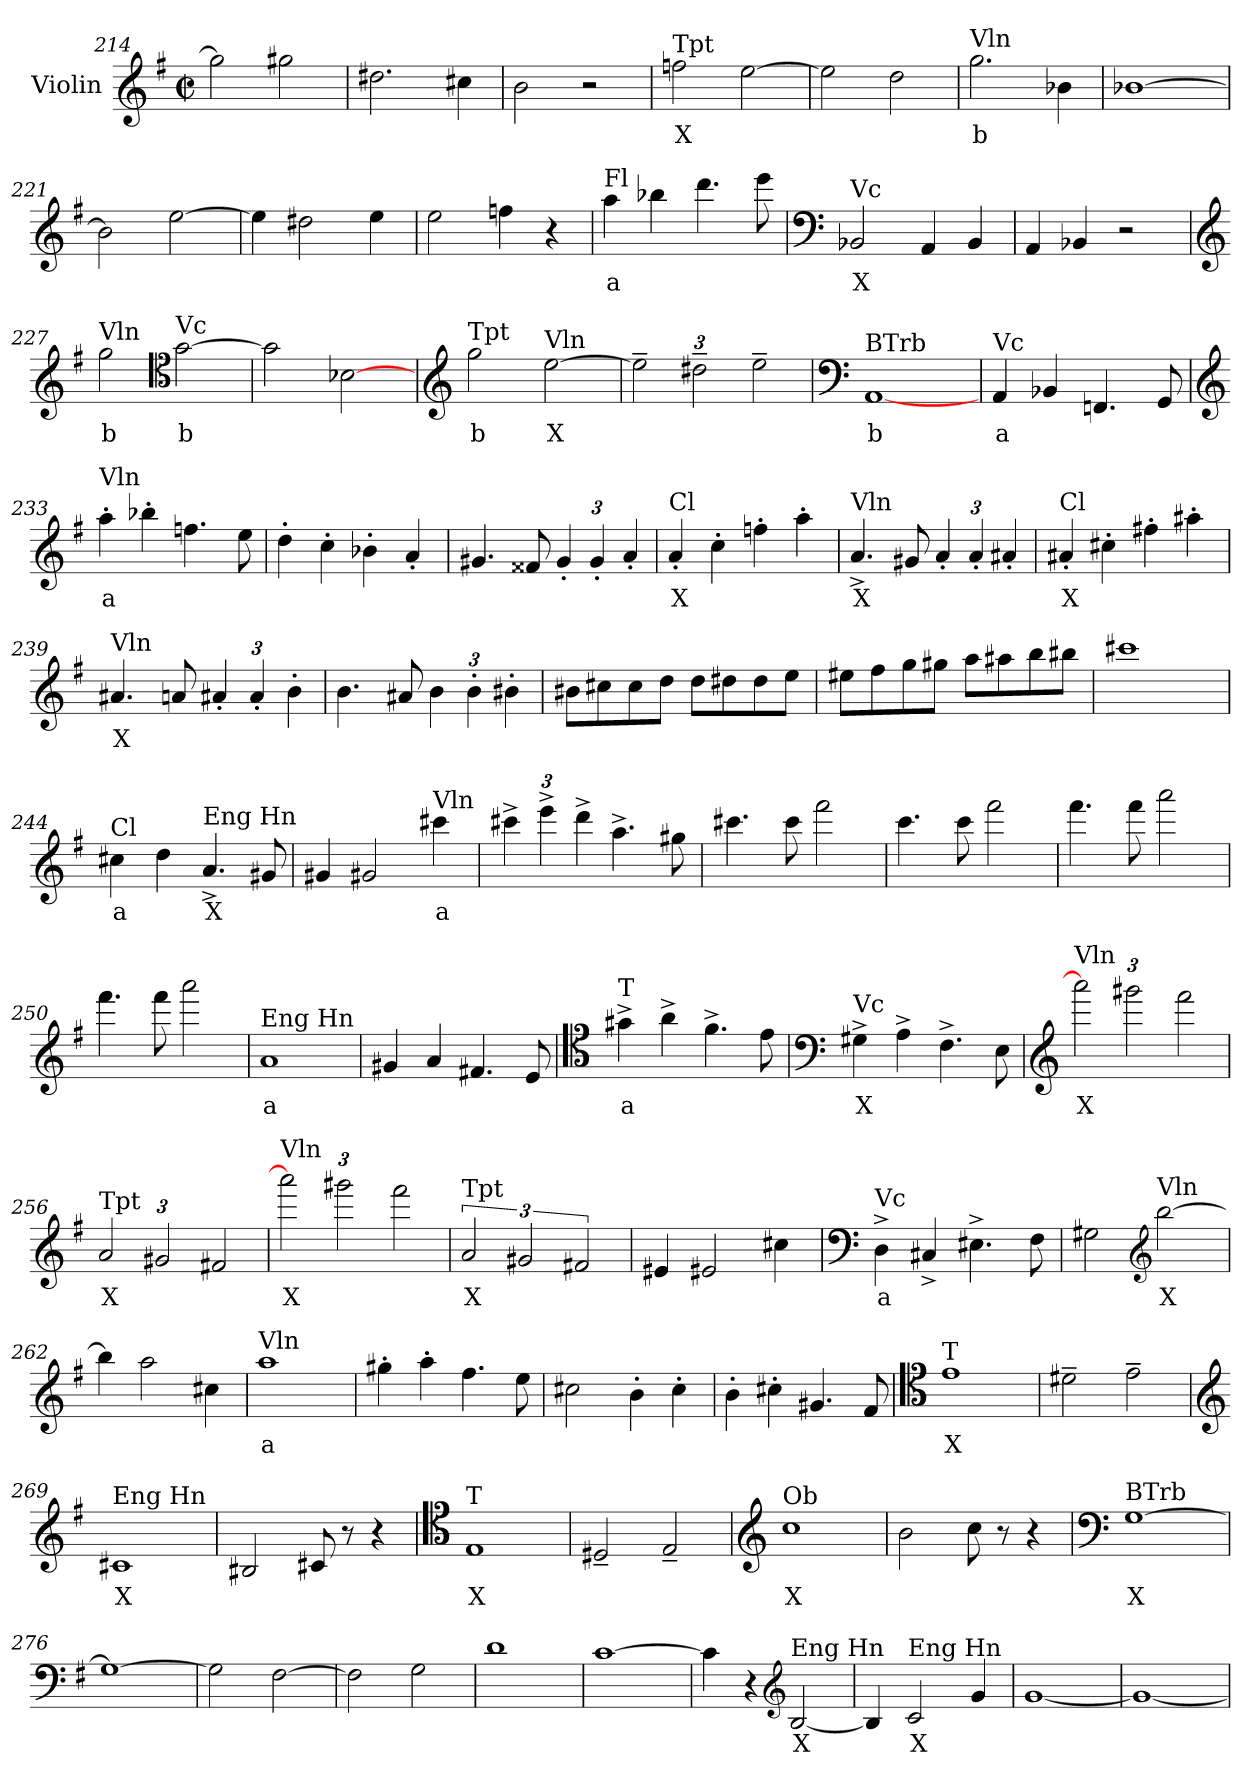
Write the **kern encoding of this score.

**kern	**text
*part1	*part1
*staff1	*staff1
*I"Violin	*
*I'Vln.	*
*clefG2	*
*k[f#]	*
*M2/2	*
*met(c|)	*
=214	=214
2gg]	.
2gg#X	.
=215	=215
2.dd#X	.
4cc#X	.
=216	=216
2b	.
2r	.
=217	=217
!LO:TX:a:t=Tpt	!
!	!LO:LY:color=#FF0000
2ff	X
[2ee	.
=218	=218
2ee]	.
2dd	.
=219	=219
!LO:TX:a:t=Vln	!
!	!LO:LY:color=#FF0000
2.gg	b
4b-X	.
=220	=220
[1b-X	.
=221	=221
2b-]	.
[2ee	.
=222	=222
4ee]	.
2dd#X	.
4ee	.
=223	=223
2ee	.
4ffn	.
4r	.
=224	=224
!LO:TX:a:t=Fl	!
!	!LO:LY:color=#FF0000
4aa	a
4bb-X	.
4.ddd	.
8eee	.
=225	=225
*clefF4	*
!LO:TX:a:t=Vc	!
!	!LO:LY:color=#FF0000
2BB-X	X
4AA	.
4BB-	.
=226	=226
4AA	.
4BB-X	.
2r	.
=227	=227
*clefG2	*
!LO:TX:a:t=Vln	!
!	!LO:LY:color=#FF0000
2gg	b
*clefC4	*
!LO:TX:a:t=Vc	!
!	!LO:LY:color=#FF0000
[2g	b
=228	=228
2g]	.
[2B-X	.
=229	=229
*clefG2	*
!LO:TX:a:t=Tpt	!
!	!LO:LY:color=#FF0000
2gg	b
!LO:TX:a:t=Vln	!
!	!LO:LY:color=#FF0000
[2ee	X
=230	=230
*Xbrackettup	*
3ee~]	.
3dd#X~	.
3ee~	.
=231	=231
*clefF4	*
!LO:TX:a:t=BTrb	!
!	!LO:LY:color=#FF0000
[1AA	b
=232	=232
!LO:TX:a:t=Vc	!
!	!LO:LY:color=#FF0000
4AA	a
4BB-X	.
4.FFn	.
8GG	.
=233	=233
*clefG2	*
!LO:TX:a:t=Vln	!
!	!LO:LY:color=#FF0000
4aa'	a
4bb-X'	.
4.ffn	.
8ee	.
=234	=234
4dd'	.
4cc'	.
4b-X'	.
4a'	.
=235	=235
4.g#X	.
8f##X	.
6g#'	.
6g#'	.
6a'	.
=236	=236
!LO:TX:a:t=Cl	!
!	!LO:LY:color=#FF0000
4a'	X
4cc'	.
4ff'	.
4aa'	.
=237	=237
!LO:TX:a:t=Vln	!
!	!LO:LY:color=#FF0000
4.a^	X
8g#X	.
6a'	.
6a'	.
6a#X'	.
=238	=238
!LO:TX:a:t=Cl	!
!	!LO:LY:color=#FF0000
4a#X'	X
4cc#X'	.
4ff#X'	.
4aa#X'	.
=239	=239
!LO:TX:a:t=Vln	!
!	!LO:LY:color=#FF0000
4.a#X	X
8an	.
6a#X'	.
6a#'	.
6b'	.
=240	=240
4.b	.
8a#X	.
6b	.
6b'<	.
6b#X'<	.
=241	=241
8b#X\L	.
8cc#X\	.
8cc#\	.
8dd\J	.
8dd\L	.
8dd#X\	.
8dd#\	.
8ee\J	.
=242	=242
8ee#X\L	.
8ff#\	.
8gg\	.
8gg#X\J	.
8aa\L	.
8aa#X\	.
8bb\	.
8bb#X\J	.
=243	=243
1ccc#X	.
=244	=244
!LO:TX:a:t=Cl	!
!	!LO:LY:color=#FF0000
4cc#X	a
4dd	.
!LO:TX:a:t=Eng Hn	!
!	!LO:LY:color=#FF0000
4.a^	X
8g#X	.
=245	=245
4g#X	.
2g#X	.
!LO:TX:a:t=Vln	!
!	!LO:LY:color=#FF0000
4ccc#	a
=246	=246
6ccc#X^	.
6eee^	.
6ddd^	.
4.aa^	.
8gg#X	.
=247	=247
4.ccc#X	.
8ccc#	.
2fff#	.
=248	=248
4.ccc	.
8ccc	.
2fff#	.
=249	=249
4.fff#	.
8fff#	.
2aaa	.
=250	=250
4.fff#	.
8fff#	.
2aaa	.
=251	=251
!LO:TX:a:t=Eng Hn	!
!	!LO:LY:color=#FF0000
1a	a
=252	=252
4g#X	.
4a	.
4.f#X	.
8e	.
=253	=253
*clefC4	*
!LO:TX:a:t=T	!
!	!LO:LY:color=#FF0000
4g#X^	a
4a^	.
4.f#^	.
8e	.
=254	=254
*clefF4	*
!LO:TX:a:t=Vc	!
!	!LO:LY:color=#FF0000
4G#X^	X
4A^	.
4.F#^	.
8E	.
=255	=255
*clefG2	*
!LO:TX:a:t=Vln	!
!	!LO:LY:color=#FF0000
3aaa]	X
3ggg#X	.
3fff#	.
=256	=256
!LO:TX:a:t=Tpt	!
!	!LO:LY:color=#FF0000
3a	X
3g#X	.
3f#X	.
=257	=257
!LO:TX:a:t=Vln	!
!	!LO:LY:color=#FF0000
3aaa]	X
3ggg#X	.
3fff#	.
=258	=258
*brackettup	*
!LO:TX:a:t=Tpt	!
!	!LO:LY:color=#FF0000
3a	X
3g#X	.
3f#X	.
=259	=259
4e#X	.
2e#X	.
4cc#X	.
=260	=260
*clefF4	*
!LO:TX:a:t=Vc	!
!	!LO:LY:color=#FF0000
4D^	a
4C#X^	.
4.E#X^	.
8F#	.
=261	=261
2G#X	.
*clefG2	*
!LO:TX:a:t=Vln	!
!	!LO:LY:color=#FF0000
[2bb	X
=262	=262
4bb]	.
2aa	.
4cc#X	.
=263	=263
!LO:TX:a:t=Vln	!
!	!LO:LY:color=#FF0000
1aa	a
=264	=264
4gg#X'	.
4aa'	.
4.ff#	.
8ee	.
=265	=265
2cc#X	.
4b'	.
4cc#'	.
=266	=266
4b'	.
4cc#X'	.
4.g#X	.
8f#	.
=267	=267
*clefC4	*
!LO:TX:a:t=T	!
!	!LO:LY:color=#FF0000
1e	X
=268	=268
2d#X~	.
2e~	.
=269	=269
*clefG2	*
!LO:TX:a:t=Eng Hn	!
!	!LO:LY:color=#FF0000
1c#X	X
=270	=270
2B#X	.
8c#X	.
8r	.
4r	.
=271	=271
*clefC4	*
!LO:TX:a:t=T	!
!	!LO:LY:color=#FF0000
1E	X
=272	=272
2D#X~	.
2E~	.
=273	=273
*clefG2	*
!LO:TX:a:t=Ob	!
!	!LO:LY:color=#FF0000
1cc	X
=274	=274
2b	.
8cc	.
8r	.
4r	.
=275	=275
*clefF4	*
!LO:TX:a:t=BTrb	!
!	!LO:LY:color=#FF0000
[1G	X
=276	=276
1G_	.
=277	=277
2G]	.
[2F#	.
=278	=278
2F#]	.
2G	.
=279	=279
1d	.
=280	=280
[1c	.
=281	=281
4c]	.
4r	.
*clefG2	*
!LO:TX:a:t=Eng Hn	!
!	!LO:LY:color=#FF0000
[2B	X
=282	=282
4B]	.
!LO:TX:a:t=Eng Hn	!
!	!LO:LY:color=#FF0000
2c	X
4g	.
=283	=283
[1g	.
=284	=284
1g_	.
=	=
*-	*-
